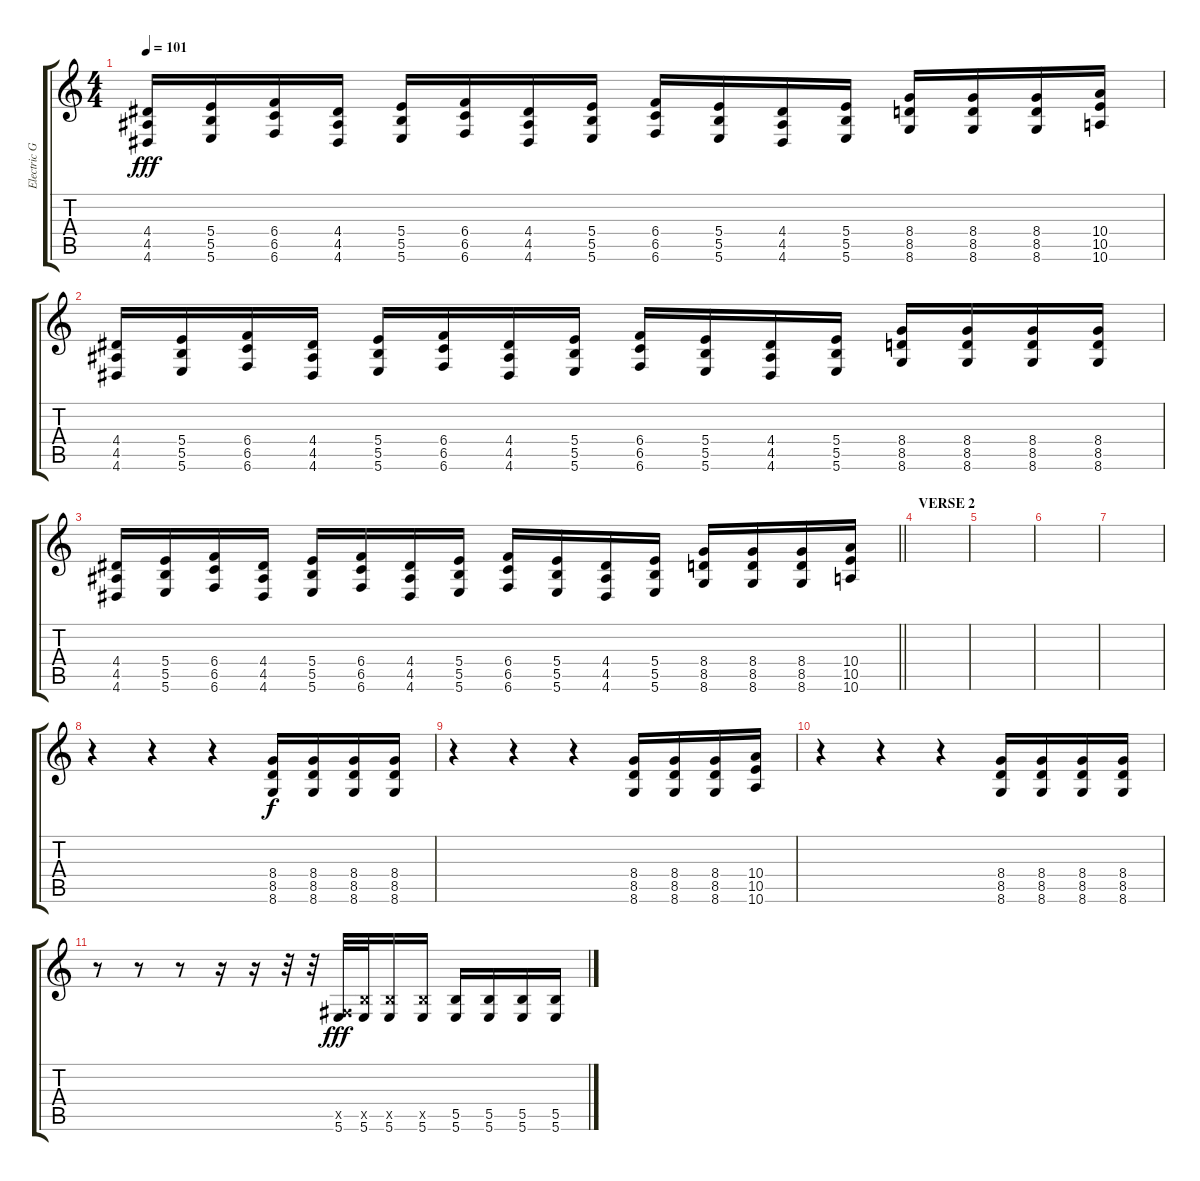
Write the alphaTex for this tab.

\track ("Electric Guitar 2" "Electric G") {instrument distortionguitar}
\staff {score tabs}
\tuning (Db4 Ab3 E3 B2 Gb2 B1) {hide}
\ts (4 4)
\tempo 101
\clef g2
\ks c
(4.4 4.5 4.6).16{dy fff} (5.4 5.5 5.6).16 (6.4 6.5 6.6).16 (4.4 4.5 4.6).16 (5.4 5.5 5.6).16 (6.4 6.5 6.6).16 (4.4 4.5 4.6).16 (5.4 5.5 5.6).16 (6.4 6.5 6.6).16 (5.4 5.5 5.6).16 (4.4 4.5 4.6).16 (5.4 5.5 5.6).16 (8.4 8.5 8.6).16 (8.4 8.5 8.6).16 (8.4 8.5 8.6).16 (10.4 10.5 10.6).16 |
(4.4 4.5 4.6).16 (5.4 5.5 5.6).16 (6.4 6.5 6.6).16 (4.4 4.5 4.6).16 (5.4 5.5 5.6).16 (6.4 6.5 6.6).16 (4.4 4.5 4.6).16 (5.4 5.5 5.6).16 (6.4 6.5 6.6).16 (5.4 5.5 5.6).16 (4.4 4.5 4.6).16 (5.4 5.5 5.6).16 (8.4 8.5 8.6).16 (8.4 8.5 8.6).16 (8.4 8.5 8.6).16 (8.4 8.5 8.6).16 |
\barLineRight lightlight
(4.4 4.5 4.6).16 (5.4 5.5 5.6).16 (6.4 6.5 6.6).16 (4.4 4.5 4.6).16 (5.4 5.5 5.6).16 (6.4 6.5 6.6).16 (4.4 4.5 4.6).16 (5.4 5.5 5.6).16 (6.4 6.5 6.6).16 (5.4 5.5 5.6).16 (4.4 4.5 4.6).16 (5.4 5.5 5.6).16 (8.4 8.5 8.6).16 (8.4 8.5 8.6).16 (8.4 8.5 8.6).16 (10.4 10.5 10.6).16 |
\section ("" "VERSE 2")
|
|
|
|
r.4 r.4 r.4 (8.4 8.5 8.6).16{dy f} (8.4 8.5 8.6).16 (8.4 8.5 8.6).16 (8.4 8.5 8.6).16 |
r.4 r.4 r.4 (8.4 8.5 8.6).16 (8.4 8.5 8.6).16 (8.4 8.5 8.6).16 (10.4 10.5 10.6).16 |
r.4 r.4 r.4 (8.4 8.5 8.6).16 (8.4 8.5 8.6).16 (8.4 8.5 8.6).16 (8.4 8.5 8.6).16 |
r.8 r.8 r.8 r.16 r.16 r.32 r.32 (0.5{x} 5.6).32{dy fff} (5.5{x} 5.6).32 (5.5{x} 5.6).16 (5.5{x} 5.6).16 (5.5 5.6).16 (5.5 5.6).16 (5.5 5.6).16 (5.5 5.6).16
